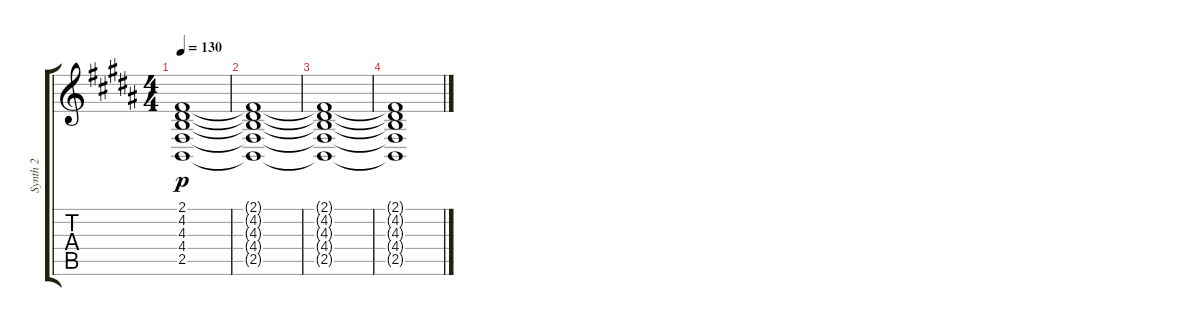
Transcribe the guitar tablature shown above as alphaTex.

\track ("Synth 2" "Synth 2") {instrument drawbarorgan}
\staff {score tabs}
\tuning (E4 B3 G3 D3 A2 E2) {hide}
\ts (4 4)
\tempo 130
\clef g2
\ks b
(2.1{t} 4.2{t} 4.3{t} 4.4{t} 2.5{t}).1{dy p} |
(2.1{t} 4.2{t} 4.3{t} 4.4{t} 2.5{t}).1 |
(2.1{t} 4.2{t} 4.3{t} 4.4{t} 2.5{t}).1 |
(2.1{t} 4.2{t} 4.3{t} 4.4{t} 2.5{t}).1
